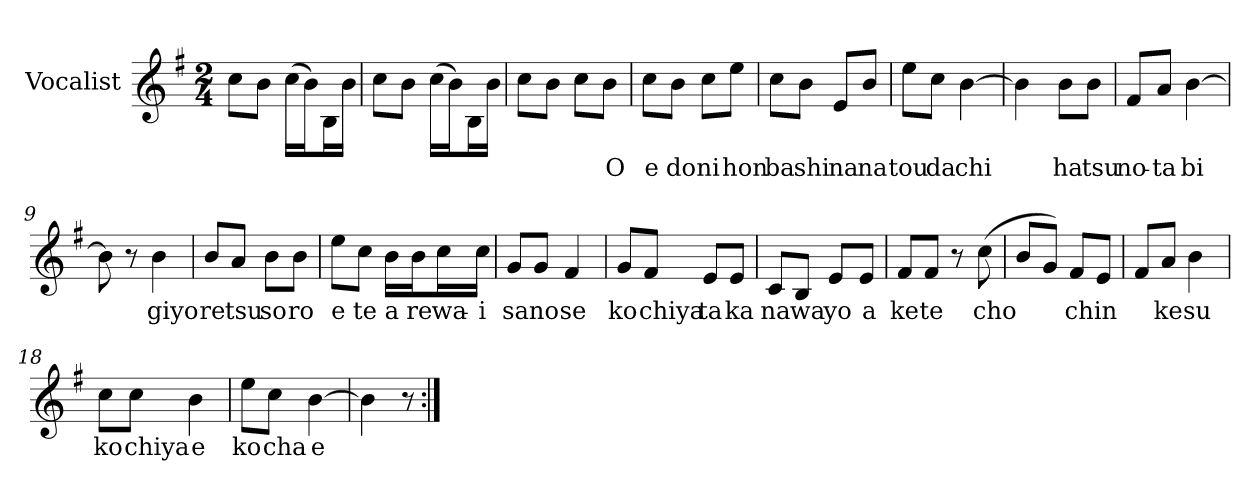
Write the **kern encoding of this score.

**kern	**text
*part1	*part1
*staff1	*staff1
*I"Vocalist	*
*clefG2	*
*k[f#]	*
*M2/4	*
=1	=1
8cc\L	.
8b\J	.
(16cc\LL	.
16b\J)	.
16B\L	.
16b\JJ	.
=2	=2
8cc\L	.
8b\J	.
(16cc\LL	.
16b\J)	.
16B\L	.
16b\JJ	.
=3	=3
8cc\L	.
8b\J	.
8cc\L	.
8b\J	O
=4	=4
8cc\L	e
8b\J	do
8cc\L	ni
8ee\J	hon
=5	=5
8cc\L	ba
8b\J	shi
8e/L	na
8b/J	na
=6	=6
8ee\L	tou
8cc\J	da
[4b	chi
=7	=7
4b]	.
8b\L	ha
8b\J	tsu
=8	=8
8f#/L	no-
8a/J	-ta
[4b	bi
=9	=9
8b]	.
8r	.
4b	giyo
=10	=10
8b/L	re
8a/J	tsu
8b\L	so
8b\J	ro
=11	=11
8ee\L	e
8cc\J	te
16b\LL	a
16b\J	re
16cc\L	wa-
16cc\JJ	-i
=12	=12
8g/L	sa
8g/J	no
4f#	se
=13	=13
8g/L	ko
8f#/J	chiya
8e/L	ta
8e/J	ka
=14	=14
8c/L	na
8B/J	wa
8e/L	yo
8e/J	a
=15	=15
8f#/L	ke
8f#/J	te
8r	.
(8cc	cho
=16	=16
8b/L	.
8g/J)	.
8f#/L	chin
8e/J	.
=17	=17
8f#/L	.
8a/J	ke
4b	su
=18	=18
8cc\L	ko
8cc\J	chiya
4b	e
=19	=19
8ee\L	ko
8cc\J	cha
[4b	e
=20	=20
4b]	.
8r	.
=:|!	=:|!
*-	*-
